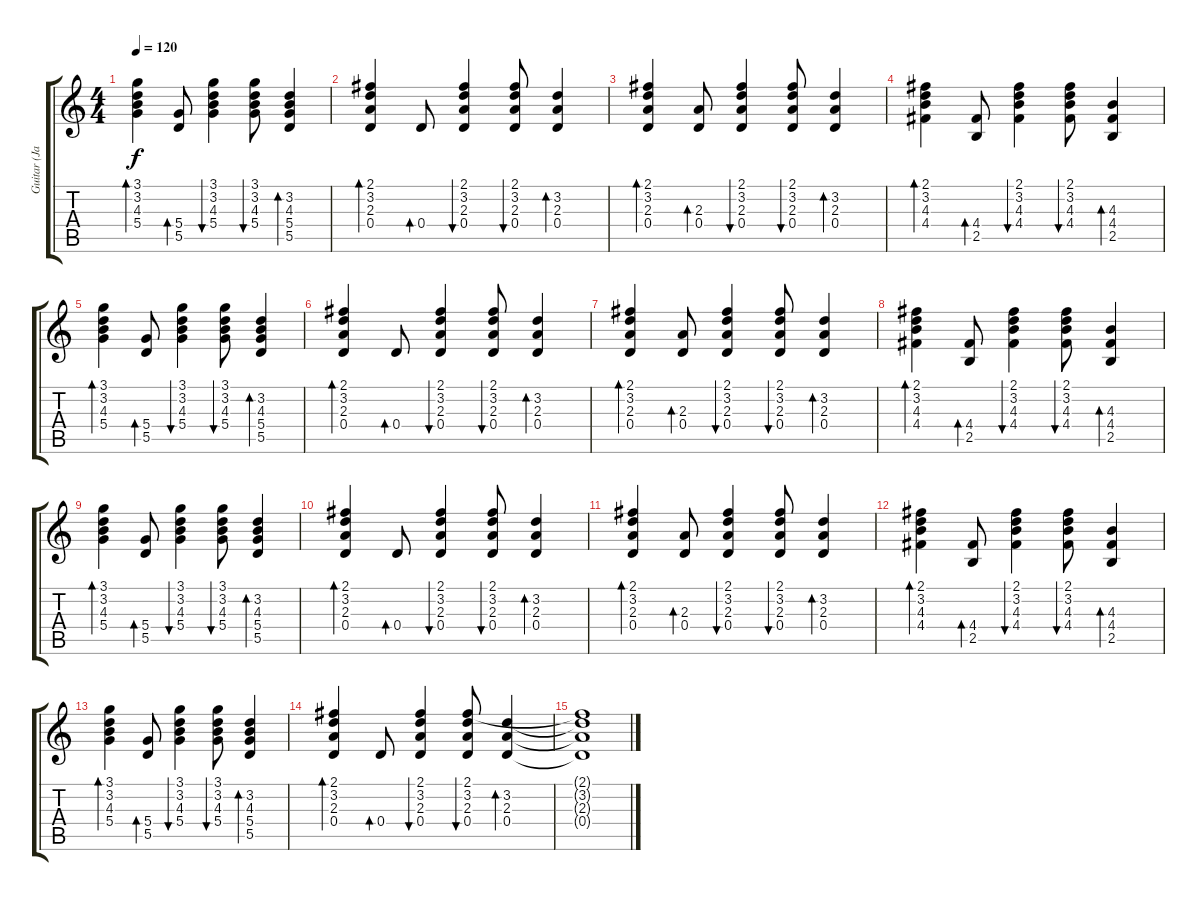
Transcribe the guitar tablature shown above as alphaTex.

\track ("Guitar (Jazz)" "Guitar (Ja") {instrument electricguitarjazz}
\staff {score tabs}
\tuning (E4 B3 G3 D3 A2 E2) {hide}
\ts (4 4)
\tempo 120
\clef g2
\ks c
(3.1 3.2 4.3 5.4).4{bd 30 dy f} (5.4 5.5).8{bd 30} (3.1 3.2 4.3 5.4).4{bu 30} (3.1 3.2 4.3 5.4).8{bu 30} (3.2 4.3 5.4 5.5).4{bd 30} |
(2.1 3.2 2.3 0.4).4{bd 30} 0.4.8{bd 30} (2.1 3.2 2.3 0.4).4{bu 30} (2.1 3.2 2.3 0.4).8{bu 30} (3.2 2.3 0.4).4{bd 30} |
(2.1 3.2 2.3 0.4).4{bd 30} (2.3 0.4).8{bd 30} (2.1 3.2 2.3 0.4).4{bu 30} (2.1 3.2 2.3 0.4).8{bu 30} (3.2 2.3 0.4).4{bd 30} |
(2.1 3.2 4.3 4.4).4{bd 30} (4.4 2.5).8{bd 30} (2.1 3.2 4.3 4.4).4{bu 30} (2.1 3.2 4.3 4.4).8{bu 30} (4.3 4.4 2.5).4{bd 30} |
(3.1 3.2 4.3 5.4).4{bd 30} (5.4 5.5).8{bd 30} (3.1 3.2 4.3 5.4).4{bu 30} (3.1 3.2 4.3 5.4).8{bu 30} (3.2 4.3 5.4 5.5).4{bd 30} |
(2.1 3.2 2.3 0.4).4{bd 30} 0.4.8{bd 30} (2.1 3.2 2.3 0.4).4{bu 30} (2.1 3.2 2.3 0.4).8{bu 30} (3.2 2.3 0.4).4{bd 30} |
(2.1 3.2 2.3 0.4).4{bd 30} (2.3 0.4).8{bd 30} (2.1 3.2 2.3 0.4).4{bu 30} (2.1 3.2 2.3 0.4).8{bu 30} (3.2 2.3 0.4).4{bd 30} |
(2.1 3.2 4.3 4.4).4{bd 30} (4.4 2.5).8{bd 30} (2.1 3.2 4.3 4.4).4{bu 30} (2.1 3.2 4.3 4.4).8{bu 30} (4.3 4.4 2.5).4{bd 30} |
(3.1 3.2 4.3 5.4).4{bd 30} (5.4 5.5).8{bd 30} (3.1 3.2 4.3 5.4).4{bu 30} (3.1 3.2 4.3 5.4).8{bu 30} (3.2 4.3 5.4 5.5).4{bd 30} |
(2.1 3.2 2.3 0.4).4{bd 30} 0.4.8{bd 30} (2.1 3.2 2.3 0.4).4{bu 30} (2.1 3.2 2.3 0.4).8{bu 30} (3.2 2.3 0.4).4{bd 30} |
(2.1 3.2 2.3 0.4).4{bd 30} (2.3 0.4).8{bd 30} (2.1 3.2 2.3 0.4).4{bu 30} (2.1 3.2 2.3 0.4).8{bu 30} (3.2 2.3 0.4).4{bd 30} |
(2.1 3.2 4.3 4.4).4{bd 30} (4.4 2.5).8{bd 30} (2.1 3.2 4.3 4.4).4{bu 30} (2.1 3.2 4.3 4.4).8{bu 30} (4.3 4.4 2.5).4{bd 30} |
(3.1 3.2 4.3 5.4).4{bd 30} (5.4 5.5).8{bd 30} (3.1 3.2 4.3 5.4).4{bu 30} (3.1 3.2 4.3 5.4).8{bu 30} (3.2 4.3 5.4 5.5).4{bd 30} |
(2.1 3.2 2.3 0.4).4{bd 30} 0.4.8{bd 30} (2.1 3.2 2.3 0.4).4{bu 30} (2.1 3.2 2.3 0.4).8{bu 30} (3.2 2.3 0.4).4{bd 30} |
(2.1{t} 3.2{t} 2.3{t} 0.4{t}).1
